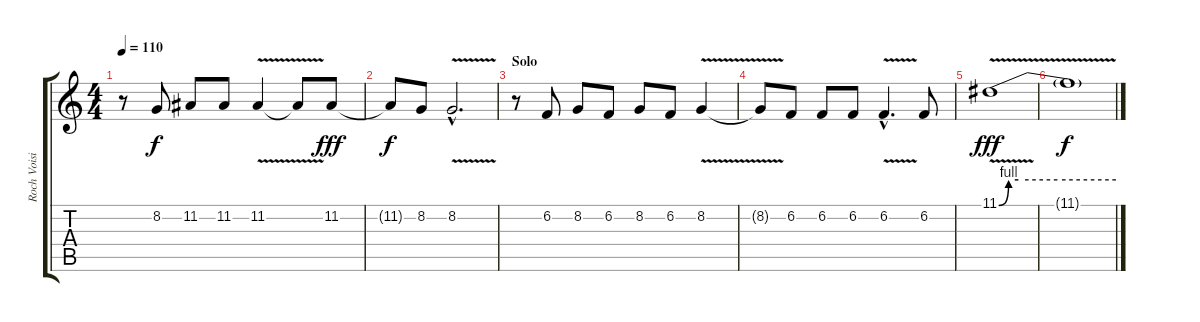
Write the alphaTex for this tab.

\track ("Roch Voisine" "Roch Voisi") {instrument lead1square}
\staff {score tabs}
\tuning (E4 B3 G3 D3 A2 E2) {hide}
\ts (4 4)
\tempo 110
\clef g2
\ks c
r.8{dy f} 8.2.8 11.2.8 11.2.8 11.2{v}.4 11.2{t}.8 11.2.8{dy fff} |
11.2{t}.8{dy f} 8.2.8 8.2{v hac}.2{d} |
\section ("" "Solo")
r.8 6.2.8 8.2.8 6.2.8 8.2.8 6.2.8 8.2{v}.4 |
8.2{t}.8 6.2.8 6.2.8 6.2.8 6.2{v hac}.4{d} 6.2.8 |
11.1{be (custom 0 0 5 4 10 4 30 4 60 4) v}.1{dy fff} |
11.1{t}.1{dy f}
